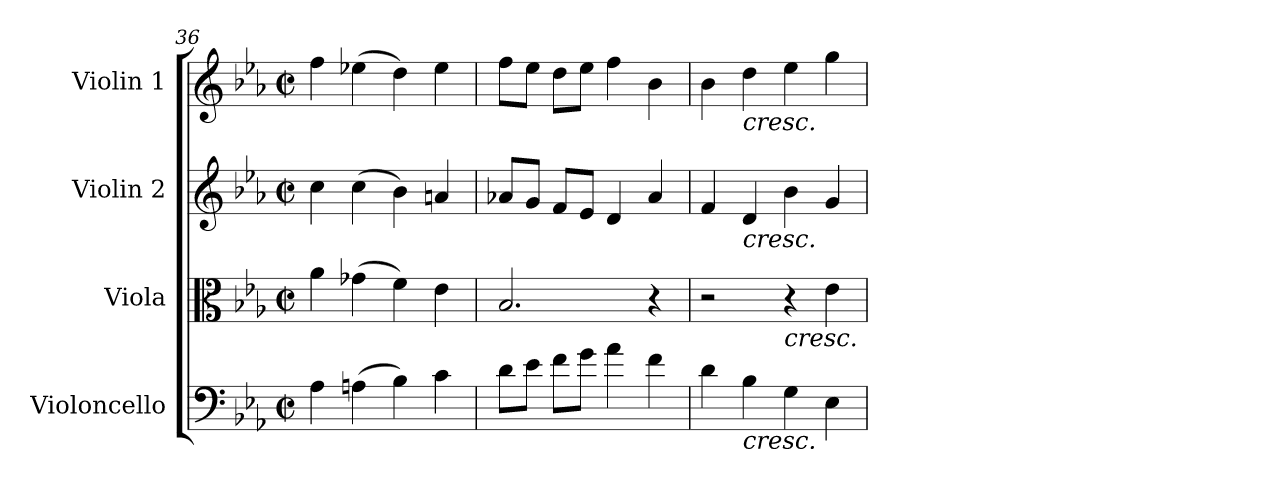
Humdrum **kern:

**kern	**kern	**kern	**kern
*part4	*part3	*part2	*part1
*staff4	*staff3	*staff2	*staff1
*I"Violoncello	*I"Viola	*I"Violin 2	*I"Violin 1
*I'Vc	*I'Vla	*I'Vln	*I'Vln
*clefF4	*clefC3	*clefG2	*clefG2
*k[b-e-a-]	*k[b-e-a-]	*k[b-e-a-]	*k[b-e-a-]
*M2/2	*M2/2	*M2/2	*M2/2
*met(c|)	*met(c|)	*met(c|)	*met(c|)
=36	=36	=36	=36
4A-\	4a-\	4cc\	4ff\
(4An\	(4g-X\	(4cc\	(4ee-X\
4B-\)	4f\)	4b-\)	4dd\)
4c\	4e-\	4an/	4ee-\
=37	=37	=37	=37
8d\L	2.B-/	8a-X/L	8ff\L
8e-\J	.	8g/J	8ee-\J
8f\L	.	8f/L	8dd\L
8g\J	.	8e-/J	8ee-\J
4a-\	.	4d/	4ff\
4f\	4r	4a-/	4b-\
=38	=38	=38	=38
4d\	2r	4f/	4b-\
!	!	!	!LO:TX:b:i:t=cresc.
!	!	!LO:TX:b:i:t=cresc.	!
!LO:TX:b:i:t=cresc.	!	!	!
4B-\	.	4d/	4dd\
!	!LO:TX:b:i:t=cresc.	!	!
4G\	4r	4b-\	4ee-\
4E-\	4e-\	4g/	4gg\
=	=	=	=
*-	*-	*-	*-
